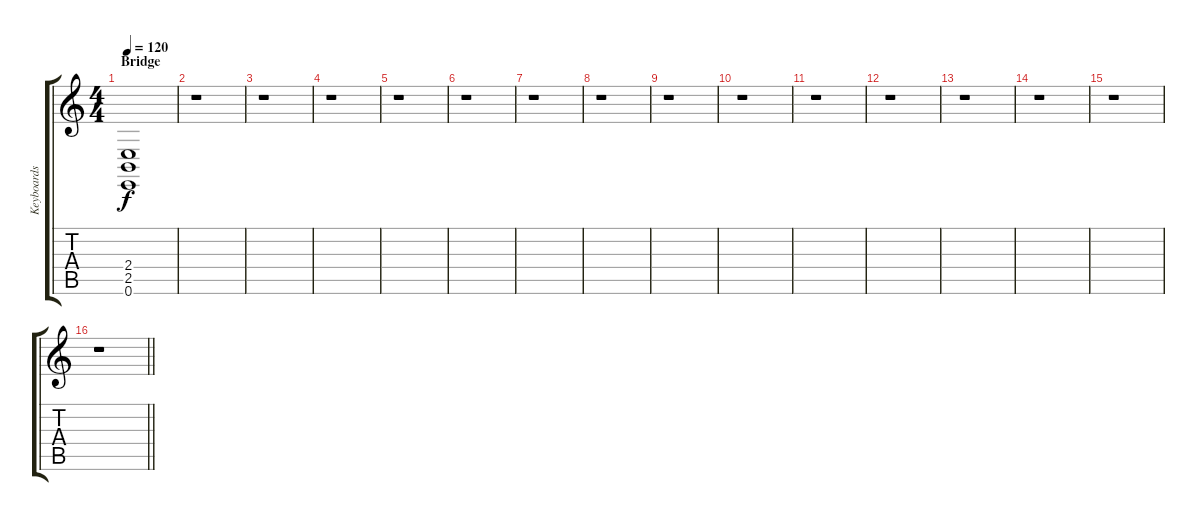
\track ("Keyboards" "Keyboards") {instrument synthstrings1}
\staff {score tabs}
\tuning (E4 B3 G3 D3 A2 E2) {hide}
\ts (4 4)
\section ("" "Bridge")
\tempo 120
\clef g2
\ks c
(2.4 2.5 0.6).1{dy f volume 14 instrument fx1rain} |
r.1 |
r.1 |
r.1 |
r.1 |
r.1 |
r.1 |
r.1 |
r.1 |
r.1 |
r.1 |
r.1 |
r.1 |
r.1 |
r.1 |
\barLineRight lightlight
r.1
